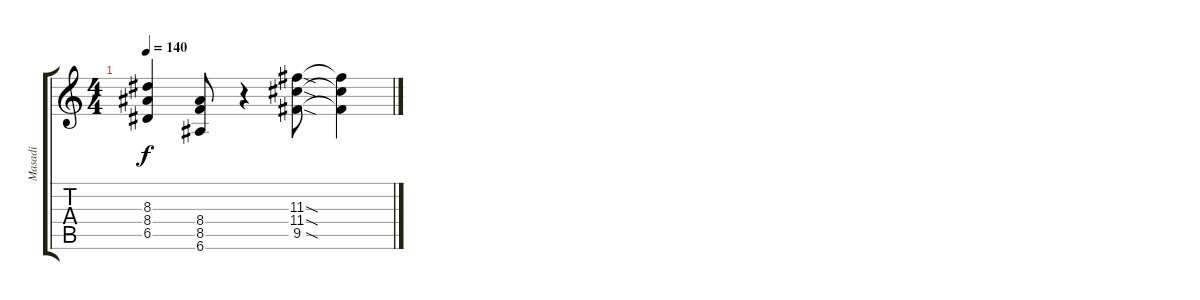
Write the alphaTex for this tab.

\track ("Masadi" "Masadi") {instrument distortionguitar}
\staff {score tabs}
\tuning (E4 B3 G3 D3 A2 E2) {hide}
\ts (4 4)
\tempo 140
\clef g2
\ks c
(8.3 8.4 6.5).4{dy f} (8.4 8.5 6.6).8 r.4 (11.3{sod} 11.4{sod} 9.5{sod}).8 (11.3{t} 11.4{t} 9.5{t}).4
